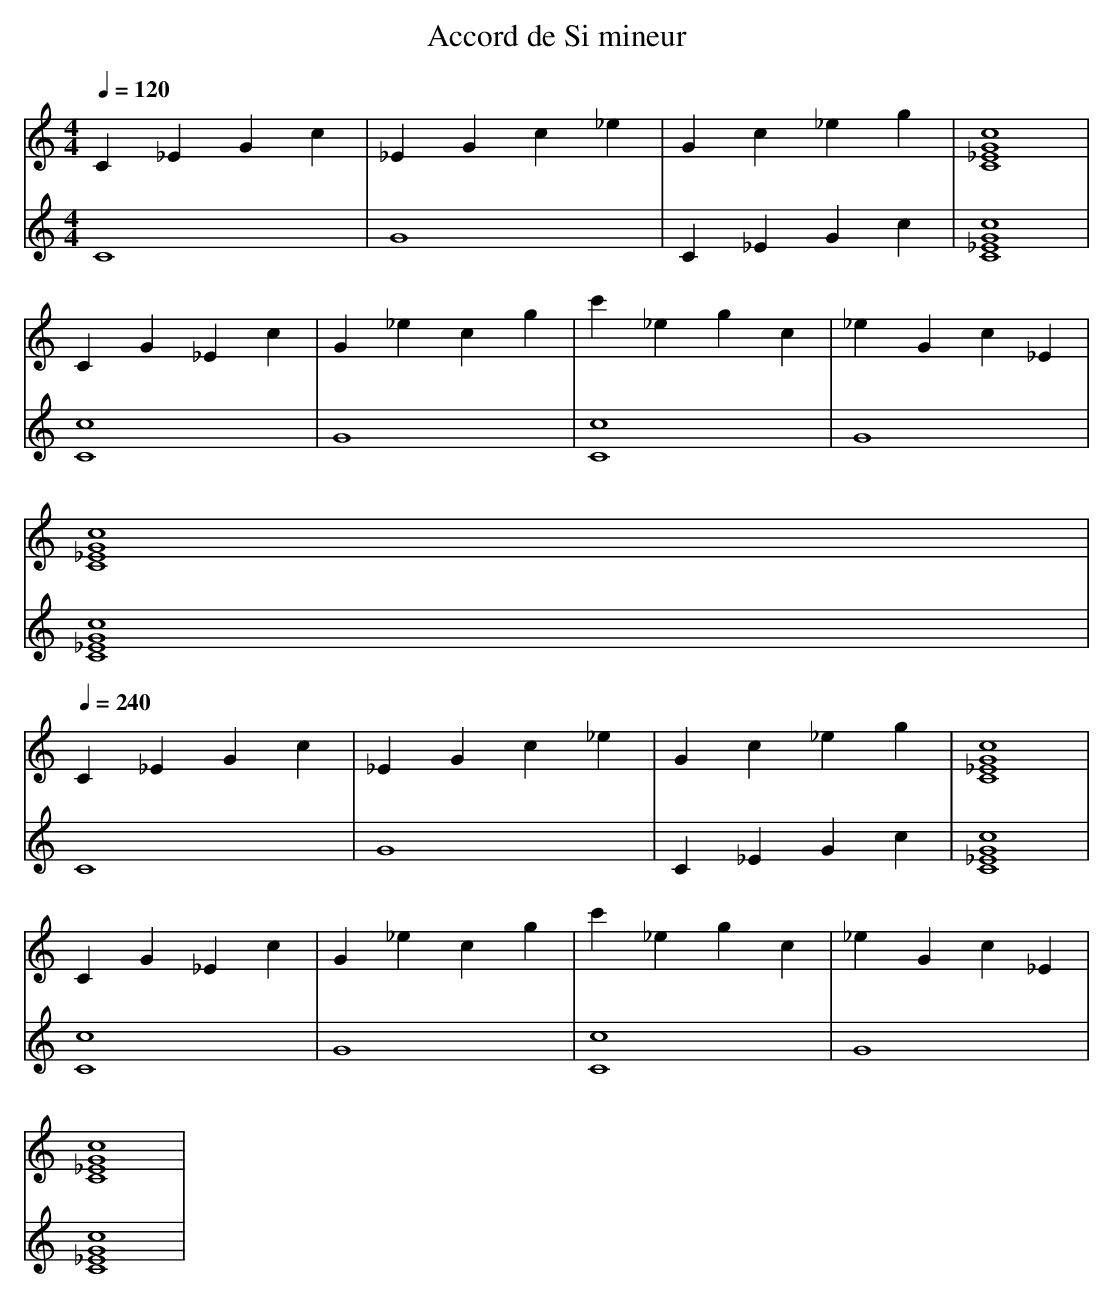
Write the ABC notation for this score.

X:1
T:Accord de Si mineur
M: 4/4
L: 1/4
Q:1/4=120
K:C
V:1
C _E G c | _E G c _e | G c _e g | [C4 _E4 G4 c4] |
C G _E c | G _e c g | c' _e g c | _e G c _E |
[C4 _E4 G4 c4] |
Q:1/4=240
C _E G c | _E G c _e | G c _e g | [C4 _E4 G4 c4] |
C G _E c | G _e c g | c' _e g c | _e G c _E |
[C4 _E4 G4 c4] |
V:2
C4 | G4 | C _E G c | [C4 _E4 G4 c4] |
[C4 c4] | G4 | [C4 c4] | G4 |
[C4 _E4 G4 c4] |
Q:1/4=240
C4 | G4 | C _E G c | [C4 _E4 G4 c4] |
[C4 c4] | G4 | [C4 c4] | G4 |
[C4 _E4 G4 c4] |
